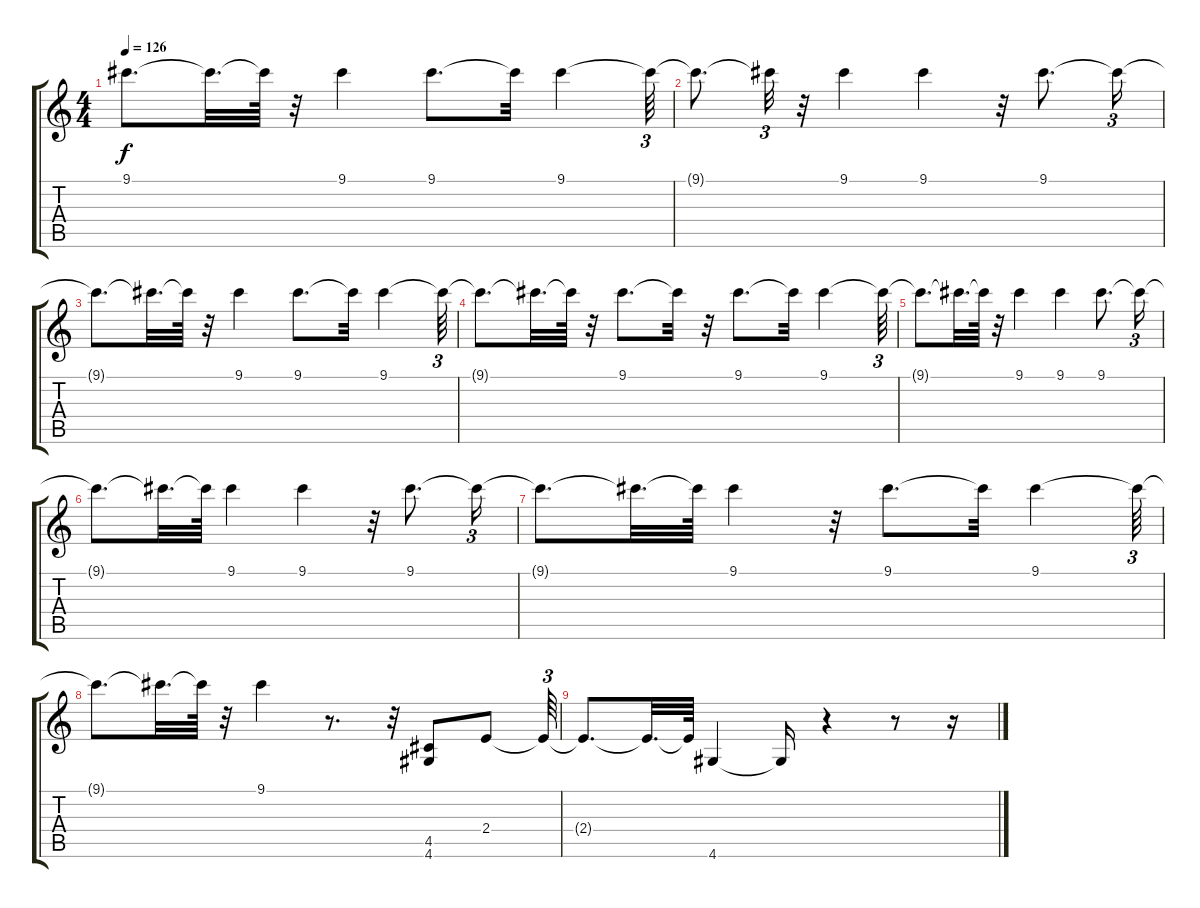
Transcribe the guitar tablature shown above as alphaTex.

\track "" {instrument slapbass2}
\staff {score tabs}
\tuning (E4 B3 G3 D3 A2 E2) {hide}
\ts (4 4)
\tempo 126
\clef g2
\ks c
9.1{t}.8{d dy f} 9.1{t}.32{d} 9.1{t}.64 r.32 9.1.4 9.1.8{d} 9.1{t}.32 9.1.4 9.1{t}.64{tu (3 2)} |
9.1{t}.8{d} 9.1{t}.32{tu (3 2)} r.32 9.1.4 9.1.4 r.32 9.1.8{d} 9.1{t}.16{tu (3 2)} |
9.1{t}.8{d} 9.1{t}.32{d} 9.1{t}.64 r.32 9.1.4 9.1.8{d} 9.1{t}.32 9.1.4 9.1{t}.64{tu (3 2)} |
9.1{t}.8{d} 9.1{t}.32{d} 9.1{t}.64 r.32 9.1.8{d} 9.1{t}.32 r.32 9.1.8{d} 9.1{t}.32 9.1.4 9.1{t}.64{tu (3 2)} |
9.1{t}.8{d} 9.1{t}.32{d} 9.1{t}.64 r.32 9.1.4 9.1.4 9.1.8{d} 9.1{t}.16{tu (3 2)} |
9.1{t}.8{d} 9.1{t}.32{d} 9.1{t}.64 9.1.4 9.1.4 r.32 9.1.8{d} 9.1{t}.16{tu (3 2)} |
9.1{t}.8{d} 9.1{t}.32{d} 9.1{t}.64 9.1.4 r.32 9.1.8{d} 9.1{t}.32 9.1.4 9.1{t}.64{tu (3 2)} |
9.1{t}.8{d} 9.1{t}.32{d} 9.1{t}.64 r.32 9.1.4 r.8{d} r.32 (4.5 4.6).8 2.4.8 2.4{t}.64{tu (3 2)} |
2.4{t}.8{d} 2.4{t}.32{d} 2.4{t}.64 4.6.4 4.6{t}.16 r.4 r.8 r.16
